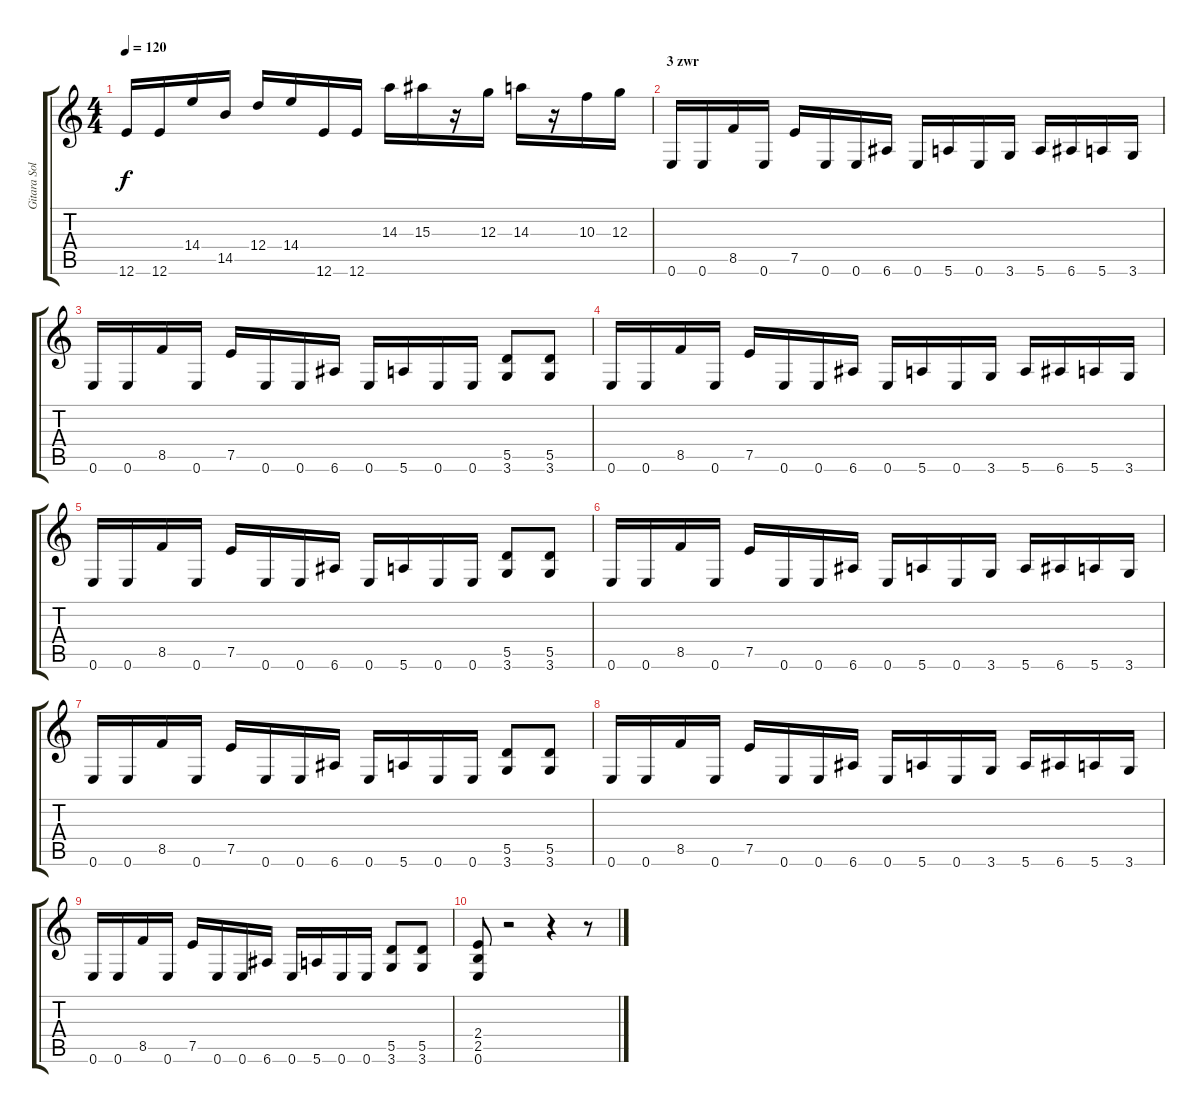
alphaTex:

\track ("Gitara Solo" "Gitara Sol") {instrument overdrivenguitar}
\staff {score tabs}
\tuning (E4 B3 G3 D3 A2 E2) {hide}
\ts (4 4)
\tempo 120
\clef g2
\ks c
12.6.16{dy f} 12.6.16 14.4.16 14.5.16 12.4.16 14.4.16 12.6.16 12.6.16 14.3.16 15.3.16 r.16 12.3.16 14.3.16 r.16 10.3.16 12.3.16 |
\section ("" "3 zwr")
0.6.16 0.6.16 8.5.16 0.6.16 7.5.16 0.6.16 0.6.16 6.6.16 0.6.16 5.6.16 0.6.16 3.6.16 5.6.16 6.6.16 5.6.16 3.6.16 |
0.6.16 0.6.16 8.5.16 0.6.16 7.5.16 0.6.16 0.6.16 6.6.16 0.6.16 5.6.16 0.6.16 0.6.16 (5.5 3.6).8 (5.5 3.6).8 |
0.6.16 0.6.16 8.5.16 0.6.16 7.5.16 0.6.16 0.6.16 6.6.16 0.6.16 5.6.16 0.6.16 3.6.16 5.6.16 6.6.16 5.6.16 3.6.16 |
0.6.16 0.6.16 8.5.16 0.6.16 7.5.16 0.6.16 0.6.16 6.6.16 0.6.16 5.6.16 0.6.16 0.6.16 (5.5 3.6).8 (5.5 3.6).8 |
0.6.16 0.6.16 8.5.16 0.6.16 7.5.16 0.6.16 0.6.16 6.6.16 0.6.16 5.6.16 0.6.16 3.6.16 5.6.16 6.6.16 5.6.16 3.6.16 |
0.6.16 0.6.16 8.5.16 0.6.16 7.5.16 0.6.16 0.6.16 6.6.16 0.6.16 5.6.16 0.6.16 0.6.16 (5.5 3.6).8 (5.5 3.6).8 |
0.6.16 0.6.16 8.5.16 0.6.16 7.5.16 0.6.16 0.6.16 6.6.16 0.6.16 5.6.16 0.6.16 3.6.16 5.6.16 6.6.16 5.6.16 3.6.16 |
0.6.16 0.6.16 8.5.16 0.6.16 7.5.16 0.6.16 0.6.16 6.6.16 0.6.16 5.6.16 0.6.16 0.6.16 (5.5 3.6).8 (5.5 3.6).8 |
(2.4 2.5 0.6).8 r.2 r.4 r.8
